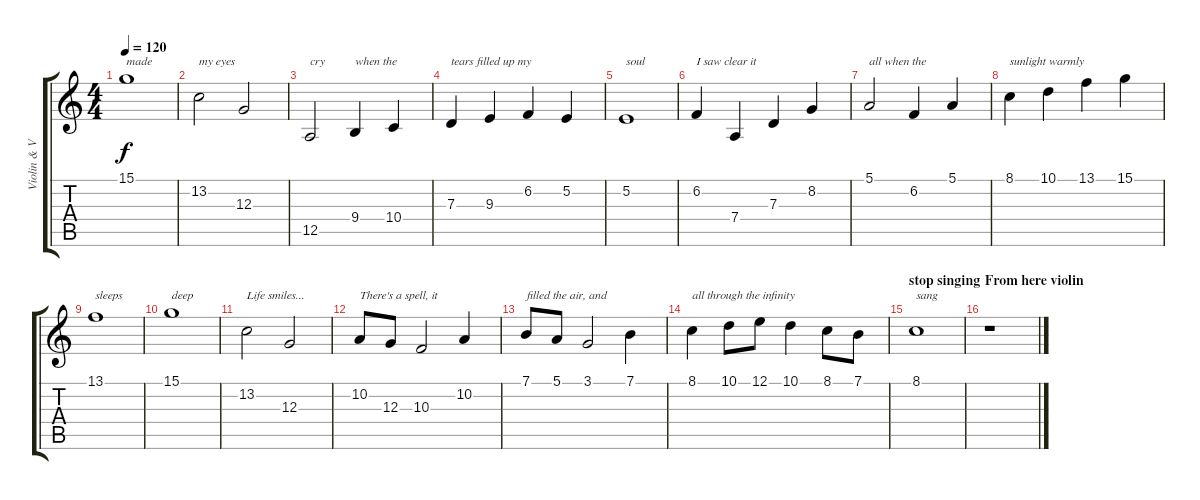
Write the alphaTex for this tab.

\track ("Violin & Voice" "Violin & V") {instrument violin}
\staff {score tabs}
\tuning (E4 B3 G3 D3 A2 E2) {hide}
\ts (4 4)
\tempo 120
\clef g2
\ks c
15.1.1{txt "made" dy f} |
13.2.2{txt "my eyes"} 12.3.2 |
12.5.2{txt "cry"} 9.4.4{txt "when the"} 10.4.4 |
7.3.4{txt "tears filled up my"} 9.3.4 6.2.4 5.2.4 |
5.2.1{txt "soul"} |
6.2.4{txt "I saw clear it"} 7.4.4 7.3.4 8.2.4 |
5.1.2{txt "all when the"} 6.2.4 5.1.4 |
8.1.4{txt "sunlight warmly"} 10.1.4 13.1.4 15.1.4 |
13.1.1{txt "sleeps"} |
15.1.1{txt "deep"} |
13.2.2{txt "Life smiles..."} 12.3.2 |
10.2.8{txt "There's a spell, it"} 12.3.8 10.3.2 10.2.4 |
7.1.8{txt "filled the air, and"} 5.1.8 3.1.2 7.1.4 |
8.1.4{txt "all through the infinity"} 10.1.8 12.1.8 10.1.4 8.1.8 7.1.8 |
\section ("" "stop singing")
8.1.1{txt "sang"} |
\section ("" "From here violin")
r.1
